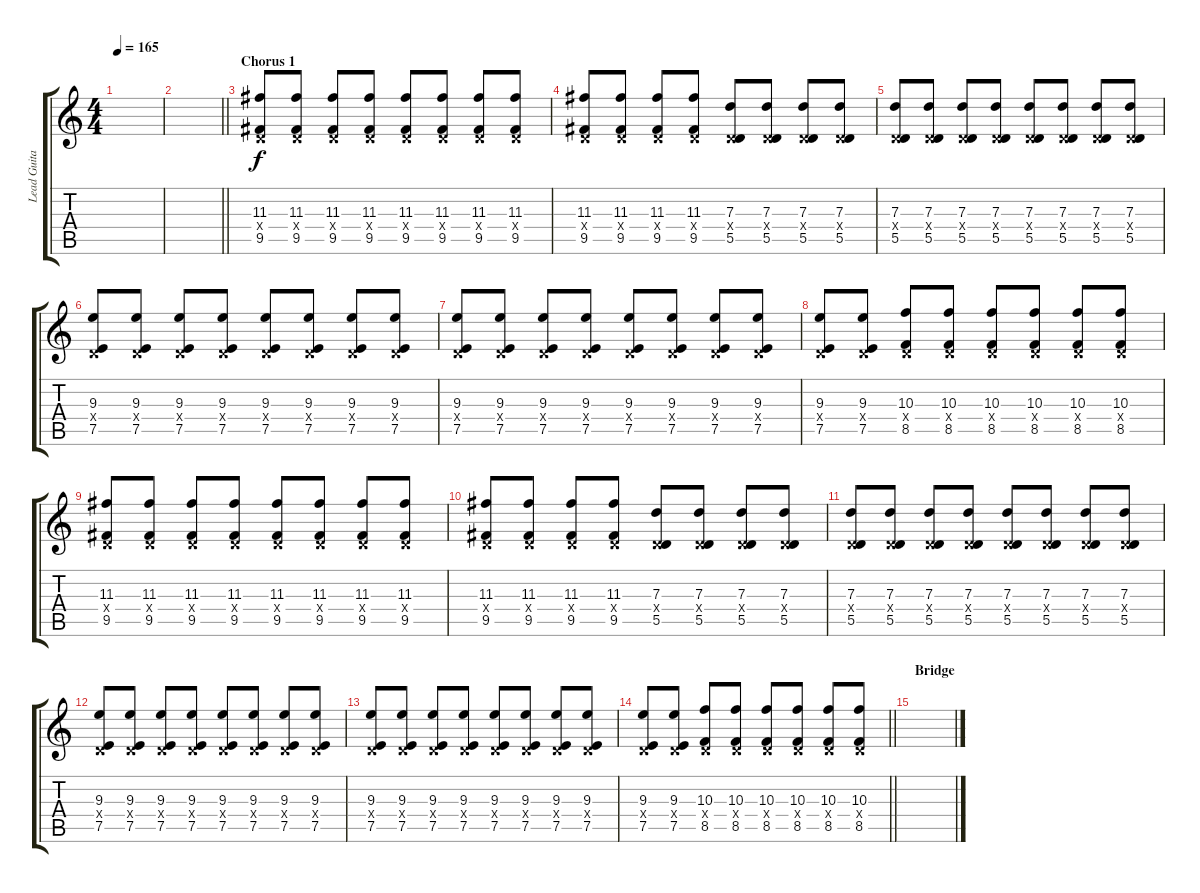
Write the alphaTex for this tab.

\track ("Lead Guitar 2" "Lead Guita") {instrument distortionguitar}
\staff {score tabs}
\tuning (E4 B3 G3 D3 A2 E2) {hide}
\ts (4 4)
\tempo 165
\clef g2
\ks c
|
\barLineRight lightlight
|
\section ("" "Chorus 1")
(11.3 0.4{x} 9.5).8 (11.3 0.4{x} 9.5).8 (11.3 0.4{x} 9.5).8 (11.3 0.4{x} 9.5).8 (11.3 0.4{x} 9.5).8 (11.3 0.4{x} 9.5).8 (11.3 0.4{x} 9.5).8 (11.3 0.4{x} 9.5).8 |
(11.3 0.4{x} 9.5).8 (11.3 0.4{x} 9.5).8 (11.3 0.4{x} 9.5).8 (11.3 0.4{x} 9.5).8 (7.3 0.4{x} 5.5).8 (7.3 0.4{x} 5.5).8 (7.3 0.4{x} 5.5).8 (7.3 0.4{x} 5.5).8 |
(7.3 0.4{x} 5.5).8 (7.3 0.4{x} 5.5).8 (7.3 0.4{x} 5.5).8 (7.3 0.4{x} 5.5).8 (7.3 0.4{x} 5.5).8 (7.3 0.4{x} 5.5).8 (7.3 0.4{x} 5.5).8 (7.3 0.4{x} 5.5).8 |
(9.3 0.4{x} 7.5).8 (9.3 0.4{x} 7.5).8 (9.3 0.4{x} 7.5).8 (9.3 0.4{x} 7.5).8 (9.3 0.4{x} 7.5).8 (9.3 0.4{x} 7.5).8 (9.3 0.4{x} 7.5).8 (9.3 0.4{x} 7.5).8 |
(9.3 0.4{x} 7.5).8 (9.3 0.4{x} 7.5).8 (9.3 0.4{x} 7.5).8 (9.3 0.4{x} 7.5).8 (9.3 0.4{x} 7.5).8 (9.3 0.4{x} 7.5).8 (9.3 0.4{x} 7.5).8 (9.3 0.4{x} 7.5).8 |
(9.3 0.4{x} 7.5).8 (9.3 0.4{x} 7.5).8 (10.3 0.4{x} 8.5).8 (10.3 0.4{x} 8.5).8 (10.3 0.4{x} 8.5).8 (10.3 0.4{x} 8.5).8 (10.3 0.4{x} 8.5).8 (10.3 0.4{x} 8.5).8 |
(11.3 0.4{x} 9.5).8 (11.3 0.4{x} 9.5).8 (11.3 0.4{x} 9.5).8 (11.3 0.4{x} 9.5).8 (11.3 0.4{x} 9.5).8 (11.3 0.4{x} 9.5).8 (11.3 0.4{x} 9.5).8 (11.3 0.4{x} 9.5).8 |
(11.3 0.4{x} 9.5).8 (11.3 0.4{x} 9.5).8 (11.3 0.4{x} 9.5).8 (11.3 0.4{x} 9.5).8 (7.3 0.4{x} 5.5).8 (7.3 0.4{x} 5.5).8 (7.3 0.4{x} 5.5).8 (7.3 0.4{x} 5.5).8 |
(7.3 0.4{x} 5.5).8 (7.3 0.4{x} 5.5).8 (7.3 0.4{x} 5.5).8 (7.3 0.4{x} 5.5).8 (7.3 0.4{x} 5.5).8 (7.3 0.4{x} 5.5).8 (7.3 0.4{x} 5.5).8 (7.3 0.4{x} 5.5).8 |
(9.3 0.4{x} 7.5).8 (9.3 0.4{x} 7.5).8 (9.3 0.4{x} 7.5).8 (9.3 0.4{x} 7.5).8 (9.3 0.4{x} 7.5).8 (9.3 0.4{x} 7.5).8 (9.3 0.4{x} 7.5).8 (9.3 0.4{x} 7.5).8 |
(9.3 0.4{x} 7.5).8 (9.3 0.4{x} 7.5).8 (9.3 0.4{x} 7.5).8 (9.3 0.4{x} 7.5).8 (9.3 0.4{x} 7.5).8 (9.3 0.4{x} 7.5).8 (9.3 0.4{x} 7.5).8 (9.3 0.4{x} 7.5).8 |
\barLineRight lightlight
(9.3 0.4{x} 7.5).8 (9.3 0.4{x} 7.5).8 (10.3 0.4{x} 8.5).8 (10.3 0.4{x} 8.5).8 (10.3 0.4{x} 8.5).8 (10.3 0.4{x} 8.5).8 (10.3 0.4{x} 8.5).8 (10.3 0.4{x} 8.5).8 |
\section ("" "Bridge")
